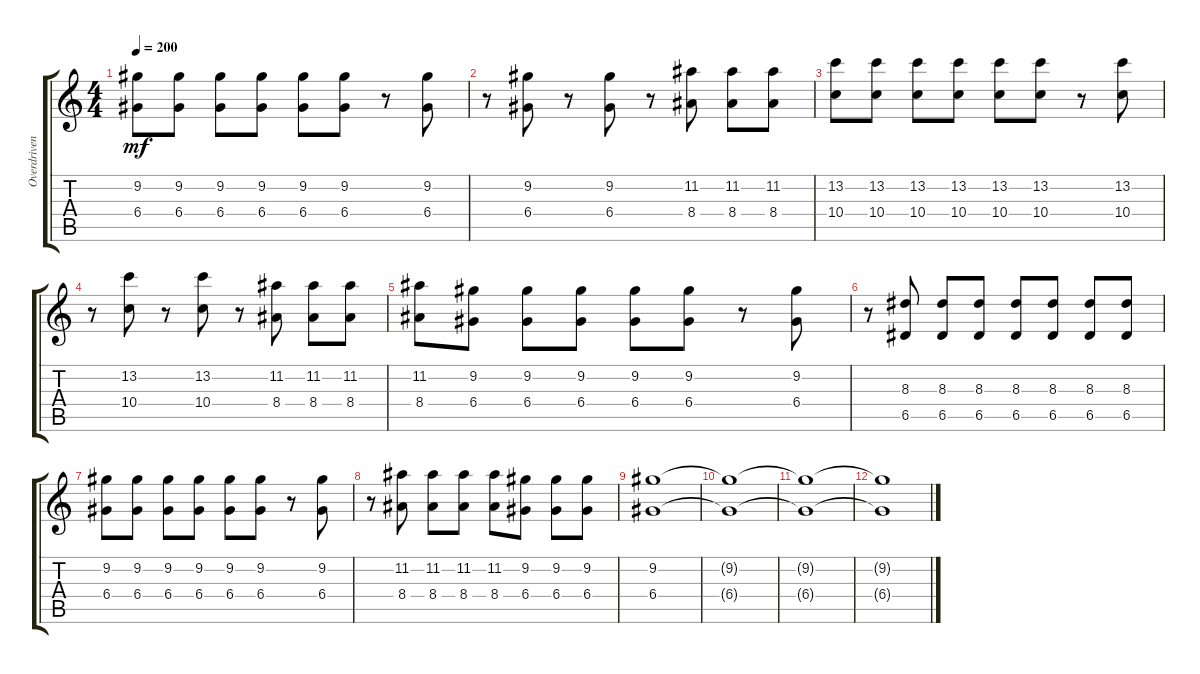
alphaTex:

\track ("Overdriven Guitar" "Overdriven") {instrument overdrivenguitar}
\staff {score tabs}
\tuning (E4 B3 G3 D3 A2 E2) {hide}
\ts (4 4)
\tempo 200
\clef g2
\ks c
(9.2 6.4).8{dy mf} (9.2 6.4).8 (9.2 6.4).8 (9.2 6.4).8 (9.2 6.4).8 (9.2 6.4).8 r.8 (9.2 6.4).8 |
r.8 (9.2 6.4).8 r.8 (9.2 6.4).8 r.8 (11.2 8.4).8 (11.2 8.4).8 (11.2 8.4).8 |
(13.2 10.4).8 (13.2 10.4).8 (13.2 10.4).8 (13.2 10.4).8 (13.2 10.4).8 (13.2 10.4).8 r.8 (13.2 10.4).8 |
r.8 (13.2 10.4).8 r.8 (13.2 10.4).8 r.8 (11.2 8.4).8 (11.2 8.4).8 (11.2 8.4).8 |
(11.2 8.4).8 (9.2 6.4).8 (9.2 6.4).8 (9.2 6.4).8 (9.2 6.4).8 (9.2 6.4).8 r.8 (9.2 6.4).8 |
r.8 (8.3 6.5).8 (8.3 6.5).8 (8.3 6.5).8 (8.3 6.5).8 (8.3 6.5).8 (8.3 6.5).8 (8.3 6.5).8 |
(9.2 6.4).8 (9.2 6.4).8 (9.2 6.4).8 (9.2 6.4).8 (9.2 6.4).8 (9.2 6.4).8 r.8 (9.2 6.4).8 |
r.8 (11.2 8.4).8 (11.2 8.4).8 (11.2 8.4).8 (11.2 8.4).8 (9.2 6.4).8 (9.2 6.4).8 (9.2 6.4).8 |
(9.2 6.4).1 |
(9.2{t} 6.4{t}).1 |
(9.2{t} 6.4{t}).1 |
(9.2{t} 6.4{t}).1
